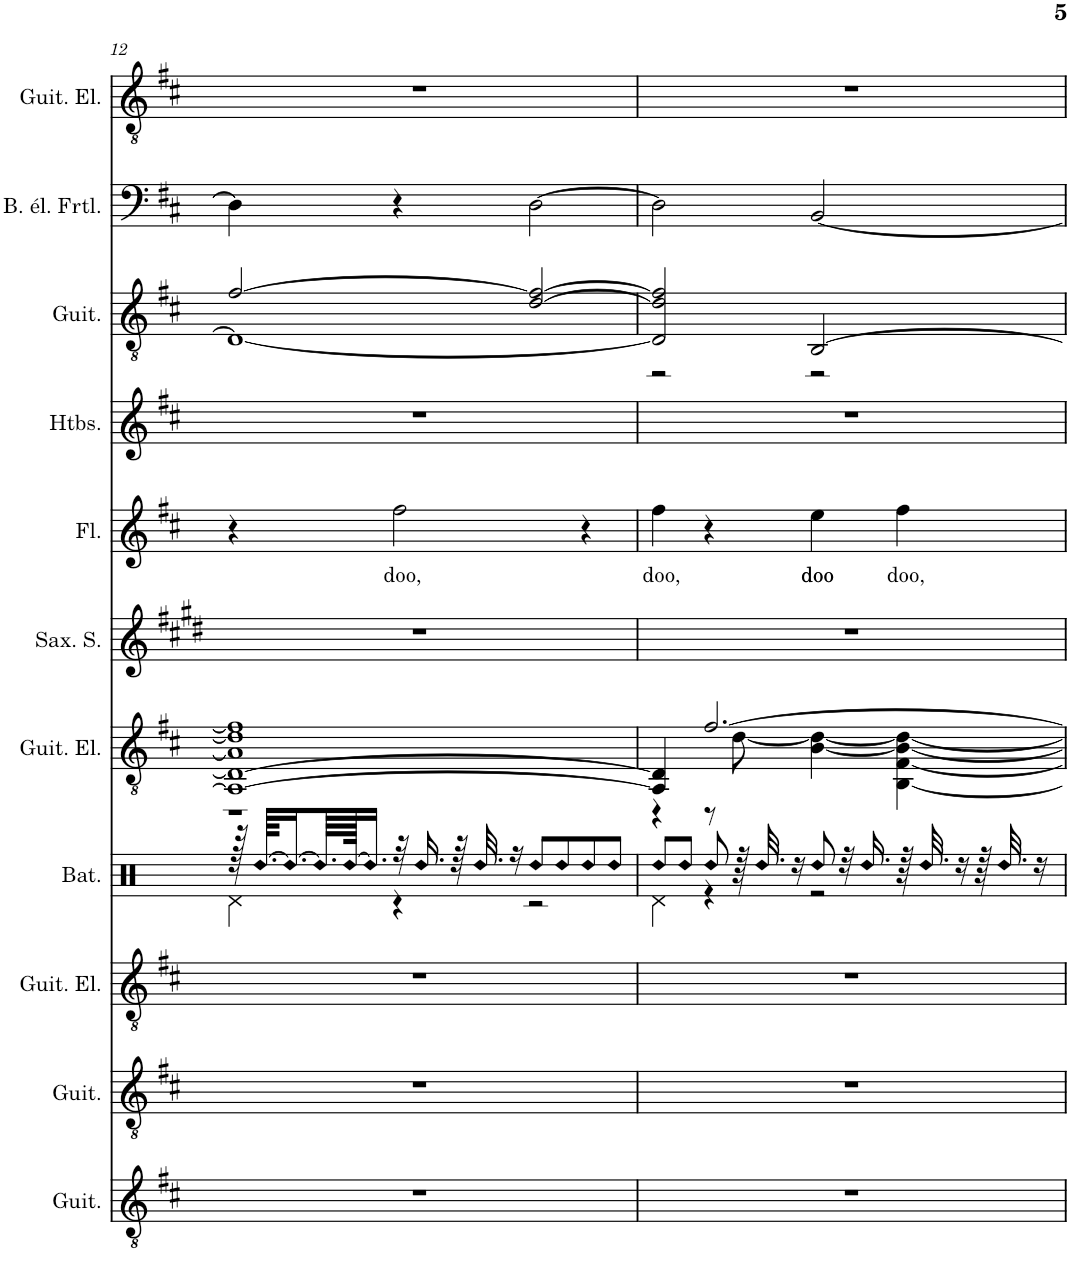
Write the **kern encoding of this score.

**kern	**kern	**kern	**kern	**kern	**kern	**kern	**text	**kern	**kern	**kern	**kern
*part11	*part10	*part9	*part8	*part7	*part6	*part5	*part5	*part4	*part3	*part2	*part1
*staff11	*staff10	*staff9	*staff8	*staff7	*staff6	*staff5	*staff5	*staff4	*staff3	*staff2	*staff1
*I"Guitare acoustique	*I"Guitare acoustique	*I"Guitare électrique	*I"Batterie	*I"Guitare électrique	*I"Saxophone Soprano	*I"Flûte	*	*I"Hautbois	*I"Guitare acoustique	*I"Basse électrique fretless	*I"Guitare électrique
*I'Guit.	*I'Guit.	*I'Guit. El.	*I'Bat.	*I'Guit. El.	*I'Sax. S.	*I'Fl.	*	*I'Htbs.	*I'Guit.	*I'B. él. Frtl.	*I'Guit. El.
!!LO:PB:g=z
*clefGv2	*clefGv2	*clefGv2	*clefX	*clefGv2	*clefG2	*clefG2	*	*clefG2	*clefGv2	*clefF4	*clefGv2
*	*	*	*	*	*Trd1c2	*	*	*	*	*Trd7c12	*
*k[f#c#]	*k[f#c#]	*k[f#c#]	*k[]	*k[f#c#]	*k[f#c#g#d#]	*k[f#c#]	*	*k[f#c#]	*k[f#c#]	*k[f#c#]	*k[f#c#]
*M4/4	*M4/4	*M4/4	*M4/4	*M4/4	*M4/4	*M4/4	*	*M4/4	*M4/4	*M4/4	*M4/4
=12	=12	=12	=12	=12	=12	=12	=12	=12	=12	=12	=12
*	*	*	*^	*^	*	*	*	*	*^	*	*
1r	1r	1r	128r	4Rd\	1AA_ 1D_ 1A] 1d] 1f#]	1r	1r	4r	.	1r	[2f#/	1D_	4D\]	1r
!	!	!	!LO:N:head=diamond	!	!	!	!	!	!	!	!	!	!	!
.	.	.	[64.Rdd/KKLL	.	.	.	.	.	.	.	.	.	.	.
!	!	!	!LO:N:head=diamond	!	!	!	!	!	!	!	!	!	!	!
.	.	.	16.Rdd/_	.	.	.	.	.	.	.	.	.	.	.
!	!	!	!LO:N:head=diamond	!	!	!	!	!	!	!	!	!	!	!
.	.	.	64.Rdd/LL]	.	.	.	.	.	.	.	.	.	.	.
!	!	!	!LO:N:head=diamond	!	!	!	!	!	!	!	!	!	!	!
.	.	.	[128Rdd/JJK	.	.	.	.	.	.	.	.	.	.	.
!	!	!	!LO:N:head=diamond	!	!	!	!	!	!	!	!	!	!	!
.	.	.	16.Rdd/JJ]	.	.	.	.	.	.	.	.	.	.	.
!	!	!	!	!	!	!	!	!	!LO:LY:b	!	!	!	!	!
.	.	.	32r	4r	.	.	.	2ff#\	doo,	.	.	.	4r	.
!	!	!	!LO:N:head=diamond	!	!	!	!	!	!	!	!	!	!	!
.	.	.	16.Rdd/	.	.	.	.	.	.	.	.	.	.	.
.	.	.	64r	.	.	.	.	.	.	.	.	.	.	.
!	!	!	!LO:N:head=diamond	!	!	!	!	!	!	!	!	!	!	!
.	.	.	32.Rdd/	.	.	.	.	.	.	.	.	.	.	.
.	.	.	16r	.	.	.	.	.	.	.	.	.	.	.
!	!	!	!LO:N:head=diamond	!	!	!	!	!	!	!	!	!	!	!
.	.	.	8Rdd/L	2r	.	.	.	.	.	.	[2d/ 2f#/_	.	[2D\	.
!	!	!	!LO:N:head=diamond	!	!	!	!	!	!	!	!	!	!	!
.	.	.	8Rdd/	.	.	.	.	.	.	.	.	.	.	.
!	!	!	!LO:N:head=diamond	!	!	!	!	!	!	!	!	!	!	!
.	.	.	8Rdd/	.	.	.	.	4r	.	.	.	.	.	.
!	!	!	!LO:N:head=diamond	!	!	!	!	!	!	!	!	!	!	!
.	.	.	8Rdd/J	.	.	.	.	.	.	.	.	.	.	.
=13	=13	=13	=13	=13	=13	=13	=13	=13	=13	=13	=13	=13	=13	=13
!	!	!	!LO:N:head=diamond	!	!	!	!	!	!LO:LY:b	!	!	!	!	!
1r	1r	1r	8Rdd/L	4Rd\	4AA/] 4D/]	4r	1r	4ff#\	doo,	1r	2D/] 2d/] 2f#/]	2r	2D\]	1r
!	!	!	!LO:N:head=diamond	!	!	!	!	!	!	!	!	!	!	!
.	.	.	8Rdd/J	.	.	.	.	.	.	.	.	.	.	.
!	!	!	!LO:N:head=diamond	!	!	!	!	!	!	!	!	!	!	!
.	.	.	8Rdd/	4r	[2.f#/	8r	.	4r	.	.	.	.	.	.
.	.	.	64r	.	.	[8d\	.	.	.	.	.	.	.	.
!	!	!	!LO:N:head=diamond	!	!	!	!	!	!	!	!	!	!	!
.	.	.	32.Rdd/	.	.	.	.	.	.	.	.	.	.	.
.	.	.	16r	.	.	.	.	.	.	.	.	.	.	.
!	!	!	!LO:N:head=diamond	!	!	!	!	!	!LO:LY:b	!	!	!	!	!
.	.	.	8Rdd/	2r	.	[4B\ 4d\_	.	4ee\	doo	.	[2BB/	2r	[2BB/	.
.	.	.	32r	.	.	.	.	.	.	.	.	.	.	.
!	!	!	!LO:N:head=diamond	!	!	!	!	!	!	!	!	!	!	!
.	.	.	16.Rdd/	.	.	.	.	.	.	.	.	.	.	.
!	!	!	!	!	!	!	!	!	!LO:LY:b	!	!	!	!	!
.	.	.	64r	.	.	[4BB\ [4F#\ 4B\_ 4d\_	.	4ff#\	doo,	.	.	.	.	.
!	!	!	!LO:N:head=diamond	!	!	!	!	!	!	!	!	!	!	!
.	.	.	32.Rdd/	.	.	.	.	.	.	.	.	.	.	.
.	.	.	16r	.	.	.	.	.	.	.	.	.	.	.
.	.	.	64r	.	.	.	.	.	.	.	.	.	.	.
!	!	!	!LO:N:head=diamond	!	!	!	!	!	!	!	!	!	!	!
.	.	.	32.Rdd/	.	.	.	.	.	.	.	.	.	.	.
.	.	.	16r	.	.	.	.	.	.	.	.	.	.	.
*	*	*	*v	*v	*	*	*	*	*	*	*v	*v	*	*
*	*	*	*	*v	*v	*	*	*	*	*	*	*
=	=	=	=	=	=	=	=	=	=	=	=
*-	*-	*-	*-	*-	*-	*-	*-	*-	*-	*-	*-
